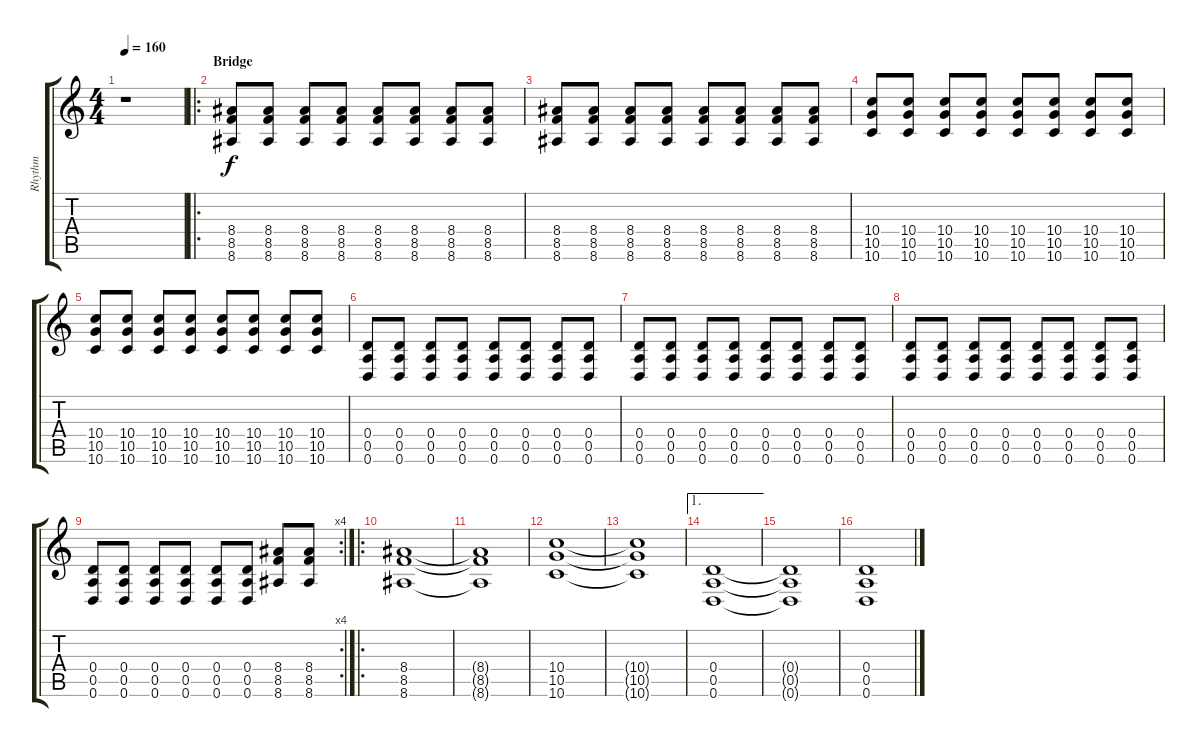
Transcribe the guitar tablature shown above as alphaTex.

\track ("Rhythm " "Rhythm ") {instrument distortionguitar}
\staff {score tabs}
\tuning (E4 B3 G3 D3 A2 D2) {hide}
\ts (4 4)
\tempo 160
\clef g2
\ks c
r.1{dy f} |
\ro
\section ("" "Bridge")
(8.4 8.5 8.6).8 (8.4 8.5 8.6).8 (8.4 8.5 8.6).8 (8.4 8.5 8.6).8 (8.4 8.5 8.6).8 (8.4 8.5 8.6).8 (8.4 8.5 8.6).8 (8.4 8.5 8.6).8 |
(8.4 8.5 8.6).8 (8.4 8.5 8.6).8 (8.4 8.5 8.6).8 (8.4 8.5 8.6).8 (8.4 8.5 8.6).8 (8.4 8.5 8.6).8 (8.4 8.5 8.6).8 (8.4 8.5 8.6).8 |
(10.4 10.5 10.6).8 (10.4 10.5 10.6).8 (10.4 10.5 10.6).8 (10.4 10.5 10.6).8 (10.4 10.5 10.6).8 (10.4 10.5 10.6).8 (10.4 10.5 10.6).8 (10.4 10.5 10.6).8 |
(10.4 10.5 10.6).8 (10.4 10.5 10.6).8 (10.4 10.5 10.6).8 (10.4 10.5 10.6).8 (10.4 10.5 10.6).8 (10.4 10.5 10.6).8 (10.4 10.5 10.6).8 (10.4 10.5 10.6).8 |
(0.4 0.5 0.6).8 (0.4 0.5 0.6).8 (0.4 0.5 0.6).8 (0.4 0.5 0.6).8 (0.4 0.5 0.6).8 (0.4 0.5 0.6).8 (0.4 0.5 0.6).8 (0.4 0.5 0.6).8 |
(0.4 0.5 0.6).8 (0.4 0.5 0.6).8 (0.4 0.5 0.6).8 (0.4 0.5 0.6).8 (0.4 0.5 0.6).8 (0.4 0.5 0.6).8 (0.4 0.5 0.6).8 (0.4 0.5 0.6).8 |
(0.4 0.5 0.6).8 (0.4 0.5 0.6).8 (0.4 0.5 0.6).8 (0.4 0.5 0.6).8 (0.4 0.5 0.6).8 (0.4 0.5 0.6).8 (0.4 0.5 0.6).8 (0.4 0.5 0.6).8 |
\rc 4
(0.4 0.5 0.6).8 (0.4 0.5 0.6).8 (0.4 0.5 0.6).8 (0.4 0.5 0.6).8 (0.4 0.5 0.6).8 (0.4 0.5 0.6).8 (8.4 8.5 8.6).8 (8.4 8.5 8.6).8 |
\ro
(8.4 8.5 8.6).1 |
(8.4{t} 8.5{t} 8.6{t}).1 |
(10.4 10.5 10.6).1 |
(10.4{t} 10.5{t} 10.6{t}).1 |
\ae 1
(0.4 0.5 0.6).1 |
(0.4{t} 0.5{t} 0.6{t}).1 |
(0.4 0.5 0.6).1
